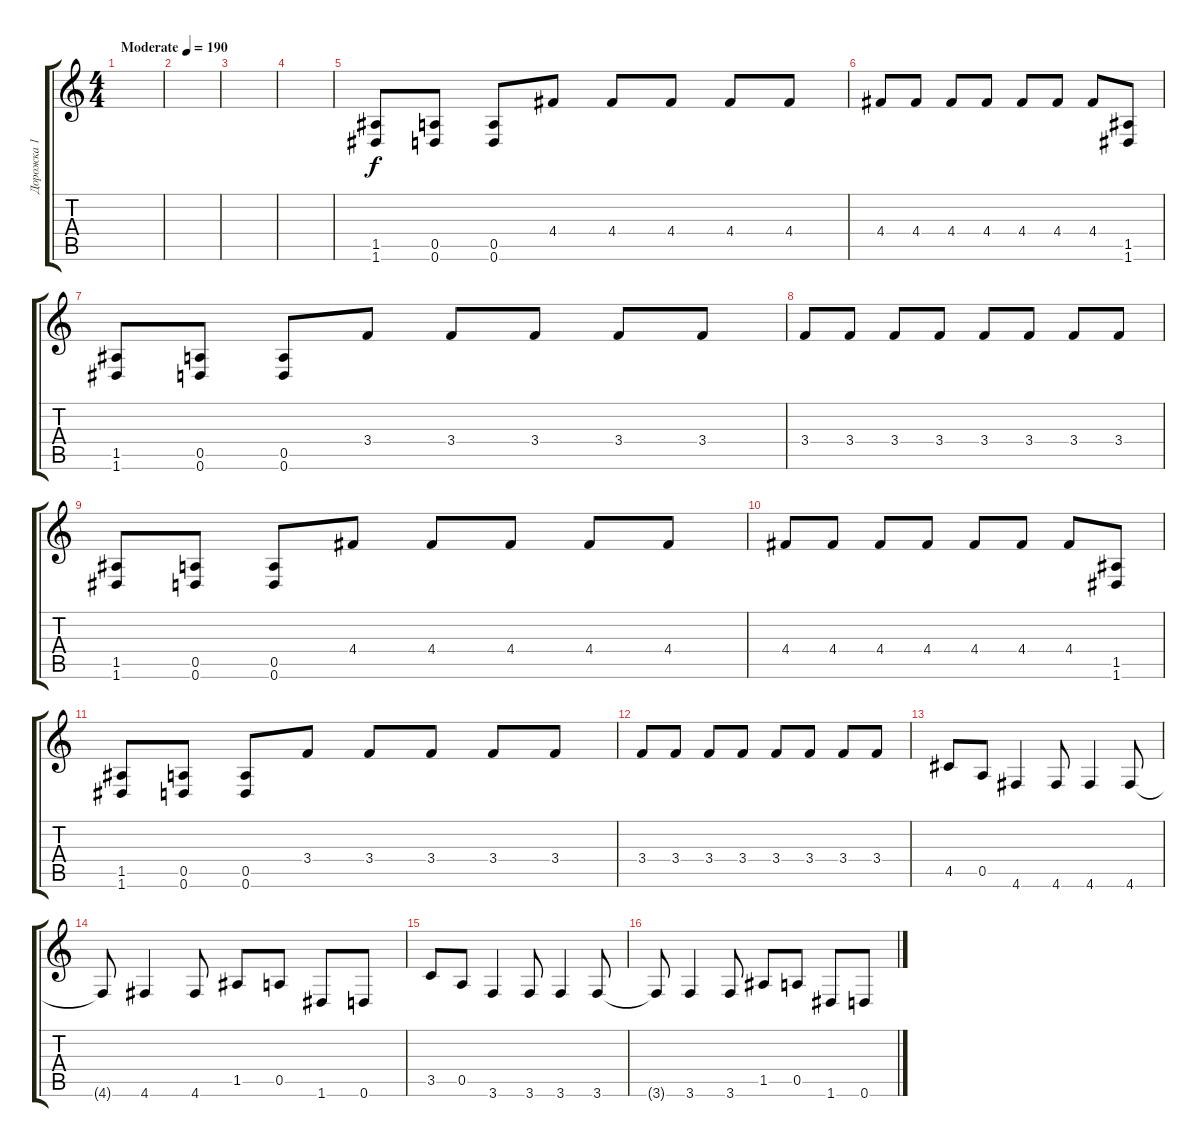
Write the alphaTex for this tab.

\track ("Дорожка 1" "Дорожка 1") {instrument distortionguitar}
\staff {score tabs}
\tuning (E4 B3 G3 D3 A2 D2) {hide}
\ts (4 4)
\tempo (190 "Moderate")
\clef g2
\ks c
|
|
|
|
(1.5 1.6).8 (0.5 0.6).8 (0.5 0.6).8 4.4.8 4.4.8 4.4.8 4.4.8 4.4.8 |
4.4.8 4.4.8 4.4.8 4.4.8 4.4.8 4.4.8 4.4.8 (1.5 1.6).8 |
(1.5 1.6).8 (0.5 0.6).8 (0.5 0.6).8 3.4.8 3.4.8 3.4.8 3.4.8 3.4.8 |
3.4.8 3.4.8 3.4.8 3.4.8 3.4.8 3.4.8 3.4.8 3.4.8 |
(1.5 1.6).8 (0.5 0.6).8 (0.5 0.6).8 4.4.8 4.4.8 4.4.8 4.4.8 4.4.8 |
4.4.8 4.4.8 4.4.8 4.4.8 4.4.8 4.4.8 4.4.8 (1.5 1.6).8 |
(1.5 1.6).8 (0.5 0.6).8 (0.5 0.6).8 3.4.8 3.4.8 3.4.8 3.4.8 3.4.8 |
3.4.8 3.4.8 3.4.8 3.4.8 3.4.8 3.4.8 3.4.8 3.4.8 |
4.5.8 0.5.8 4.6.4 4.6.8 4.6.4 4.6.8 |
4.6{t}.8 4.6.4 4.6.8 1.5.8 0.5.8 1.6.8 0.6.8 |
3.5.8 0.5.8 3.6.4 3.6.8 3.6.4 3.6.8 |
3.6{t}.8 3.6.4 3.6.8 1.5.8 0.5.8 1.6.8 0.6.8
